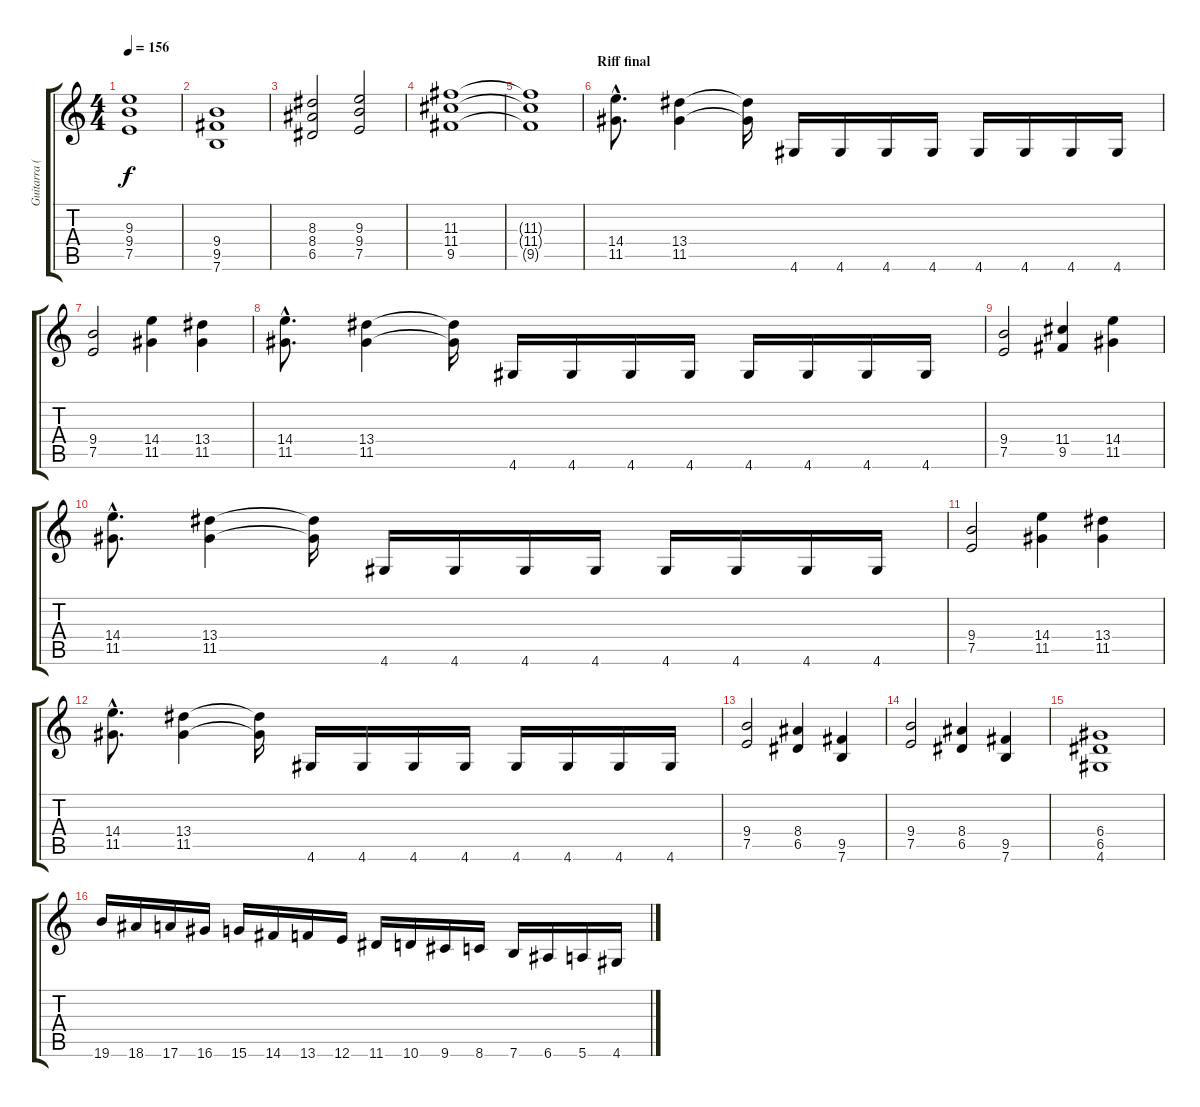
\track ("Guitarra (Jero)" "Guitarra (") {instrument distortionguitar}
\staff {score tabs}
\tuning (E4 B3 G3 D3 A2 E2) {hide}
\ts (4 4)
\tempo 156
\clef g2
\ks c
(9.3 9.4 7.5).1{dy f} |
(9.4 9.5 7.6).1 |
(8.3 8.4 6.5).2 (9.3 9.4 7.5).2 |
(11.3 11.4 9.5).1 |
(11.3{t} 11.4{t} 9.5{t}).1 |
\section ("" "Riff final")
(14.4{hac} 11.5{hac}).8{d} (13.4 11.5).4 (13.4{t} 11.5{t}).16 4.6.16 4.6.16 4.6.16 4.6.16 4.6.16 4.6.16 4.6.16 4.6.16 |
(9.4 7.5).2 (14.4 11.5).4 (13.4 11.5).4 |
(14.4{hac} 11.5{hac}).8{d} (13.4 11.5).4 (13.4{t} 11.5{t}).16 4.6.16 4.6.16 4.6.16 4.6.16 4.6.16 4.6.16 4.6.16 4.6.16 |
(9.4 7.5).2 (11.4 9.5).4 (14.4 11.5).4 |
(14.4{hac} 11.5{hac}).8{d} (13.4 11.5).4 (13.4{t} 11.5{t}).16 4.6.16 4.6.16 4.6.16 4.6.16 4.6.16 4.6.16 4.6.16 4.6.16 |
(9.4 7.5).2 (14.4 11.5).4 (13.4 11.5).4 |
(14.4{hac} 11.5{hac}).8{d} (13.4 11.5).4 (13.4{t} 11.5{t}).16 4.6.16 4.6.16 4.6.16 4.6.16 4.6.16 4.6.16 4.6.16 4.6.16 |
(9.4 7.5).2 (8.4 6.5).4 (9.5 7.6).4 |
(9.4 7.5).2 (8.4 6.5).4 (9.5 7.6).4 |
(6.4 6.5 4.6).1 |
19.6.16 18.6.16 17.6.16 16.6.16 15.6.16 14.6.16 13.6.16 12.6.16 11.6.16 10.6.16 9.6.16 8.6.16 7.6.16 6.6.16 5.6.16 4.6.16
